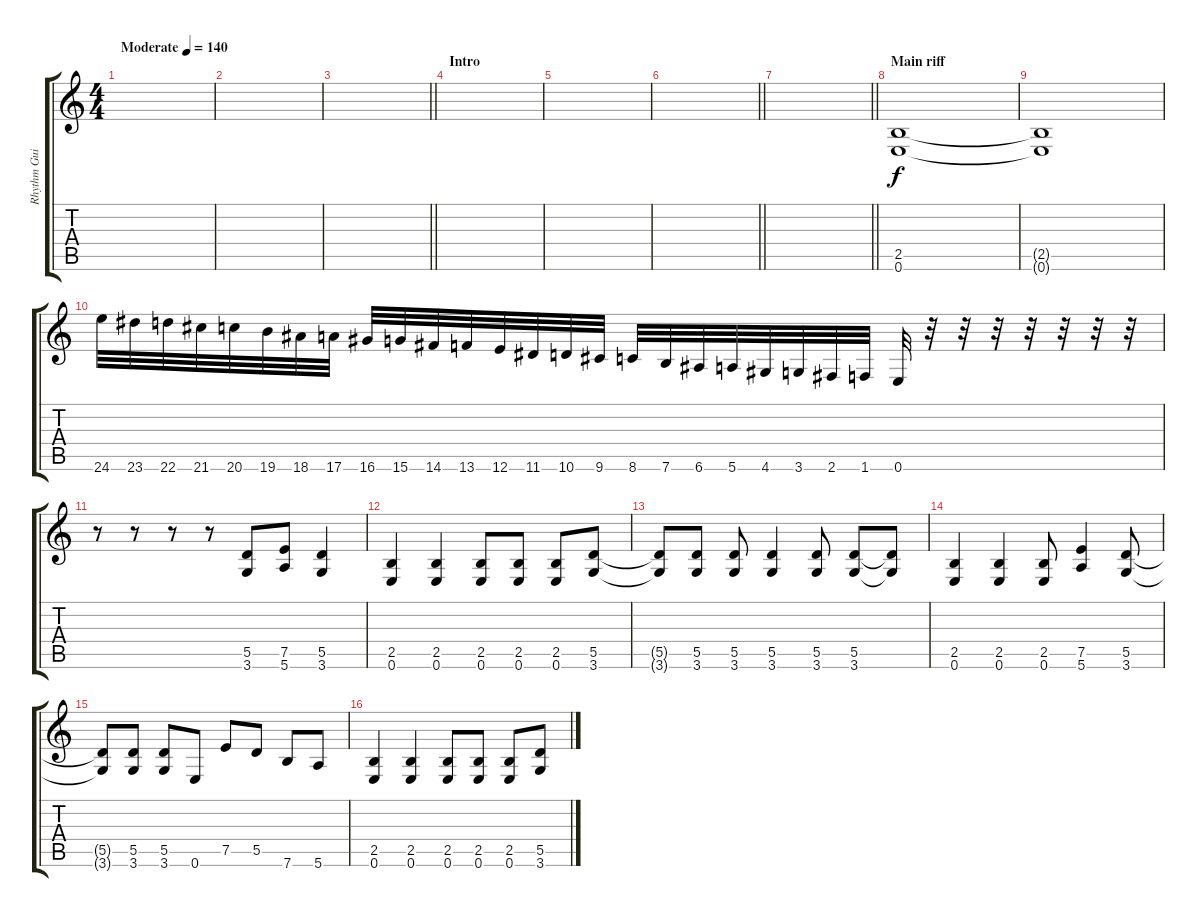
\track ("Rhythm Guitar" "Rhythm Gui") {instrument distortionguitar}
\staff {score tabs}
\tuning (E4 B3 G3 D3 A2 E2) {hide}
\ts (4 4)
\tempo (140 "Moderate")
\clef g2
\ks c
|
|
\barLineRight lightlight
|
\section ("" "Intro")
|
|
\barLineRight lightlight
|
\barLineRight lightlight
|
\section ("" "Main riff")
(2.5 0.6).1 |
(2.5{t} 0.6{t}).1 |
24.6.32{instrument guitarfretnoise} 23.6.32 22.6.32 21.6.32 20.6.32 19.6.32 18.6.32 17.6.32 16.6.32 15.6.32 14.6.32 13.6.32 12.6.32 11.6.32 10.6.32 9.6.32 8.6.32 7.6.32 6.6.32 5.6.32 4.6.32 3.6.32 2.6.32 1.6.32 0.6.32 r.32 r.32 r.32 r.32 r.32 r.32 r.32 |
r.8{volume 16 instrument distortionguitar} r.8 r.8 r.8 (5.5 3.6).8 (7.5 5.6).8 (5.5 3.6).4 |
(2.5 0.6).4 (2.5 0.6).4 (2.5 0.6).8 (2.5 0.6).8 (2.5 0.6).8 (5.5 3.6).8 |
(5.5{t} 3.6{t}).8 (5.5 3.6).8 (5.5 3.6).8 (5.5 3.6).4 (5.5 3.6).8 (5.5 3.6).8 (5.5{t} 3.6{t}).8 |
(2.5 0.6).4 (2.5 0.6).4 (2.5 0.6).8 (7.5 5.6).4 (5.5 3.6).8 |
(5.5{t} 3.6{t}).8 (5.5 3.6).8 (5.5 3.6).8 0.6.8 7.5.8 5.5.8 7.6.8 5.6.8 |
(2.5 0.6).4 (2.5 0.6).4 (2.5 0.6).8 (2.5 0.6).8 (2.5 0.6).8 (5.5 3.6).8
